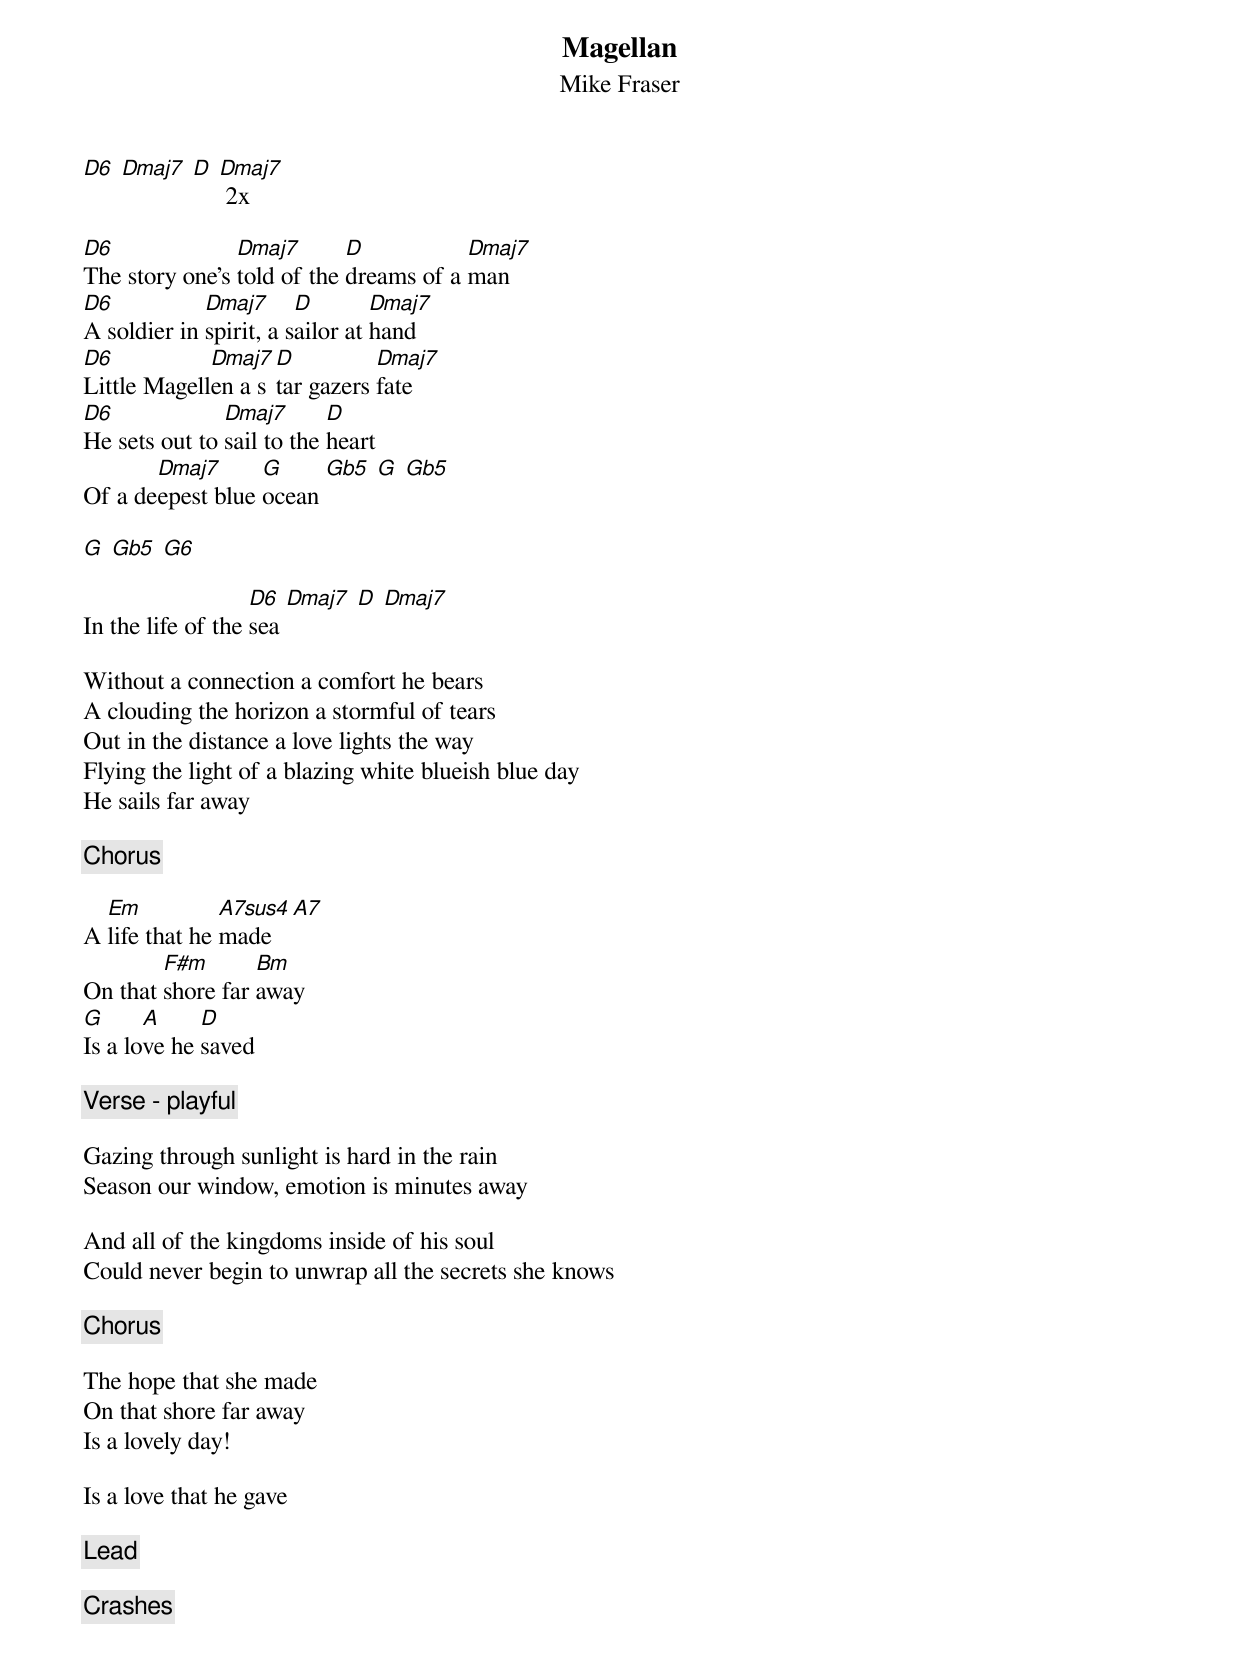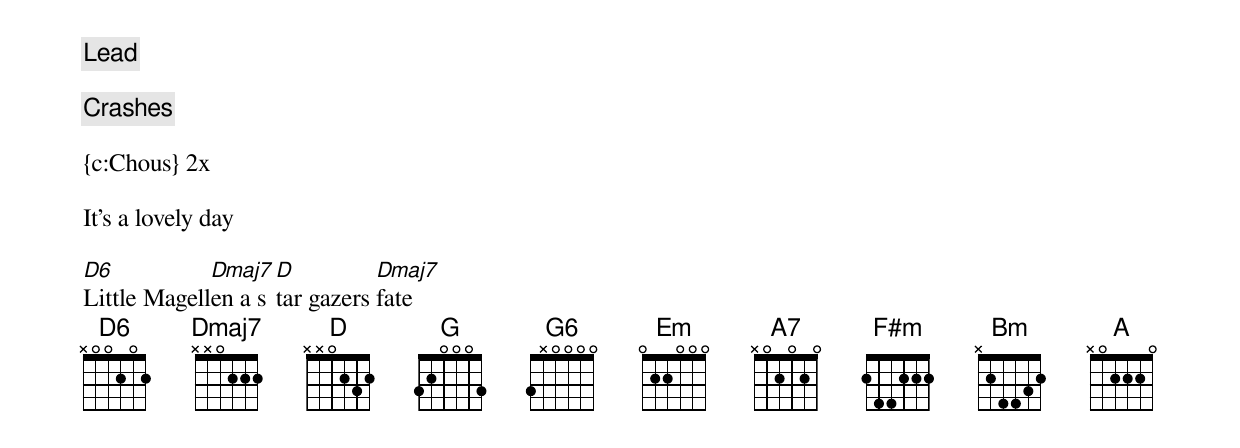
{title:Magellan}
{subtitle:Mike Fraser}
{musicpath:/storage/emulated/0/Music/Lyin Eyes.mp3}
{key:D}

[D6] [Dmaj7] [D] [Dmaj7] 2x

[D6]The story one's [Dmaj7]told of the [D]dreams of a [Dmaj7]man
[D6]A soldier in [Dmaj7]spirit, a s[D]ailor at [Dmaj7]hand
[D6]Little Magell[Dmaj7]en a s[D]tar gazers [Dmaj7]fate
[D6]He sets out to [Dmaj7]sail to the [D]heart
Of a de[Dmaj7]epest blue [G]ocean [Gb5] [G] [Gb5]

[G] [Gb5] [G6]

In the life of the [D6]sea [Dmaj7] [D] [Dmaj7]

Without a connection a comfort he bears
A clouding the horizon a stormful of tears
Out in the distance a love lights the way
Flying the light of a blazing white blueish blue day
He sails far away

{c:Chorus}

A [Em]life that he [A7sus4]made [A7]
On that [F#m]shore far [Bm]away
[G]Is a lo[A]ve he [D]saved

{c:Verse - playful}

Gazing through sunlight is hard in the rain
Season our window, emotion is minutes away

And all of the kingdoms inside of his soul
Could never begin to unwrap all the secrets she knows

{c:Chorus}

The hope that she made
On that shore far away
Is a lovely day!

Is a love that he gave

{c:Lead}

{c:Crashes}

{c:Lead}

{c:Crashes}

{c:Chous} 2x

It's a lovely day

[D6]Little Magell[Dmaj7]en a s[D]tar gazers [Dmaj7]fate
